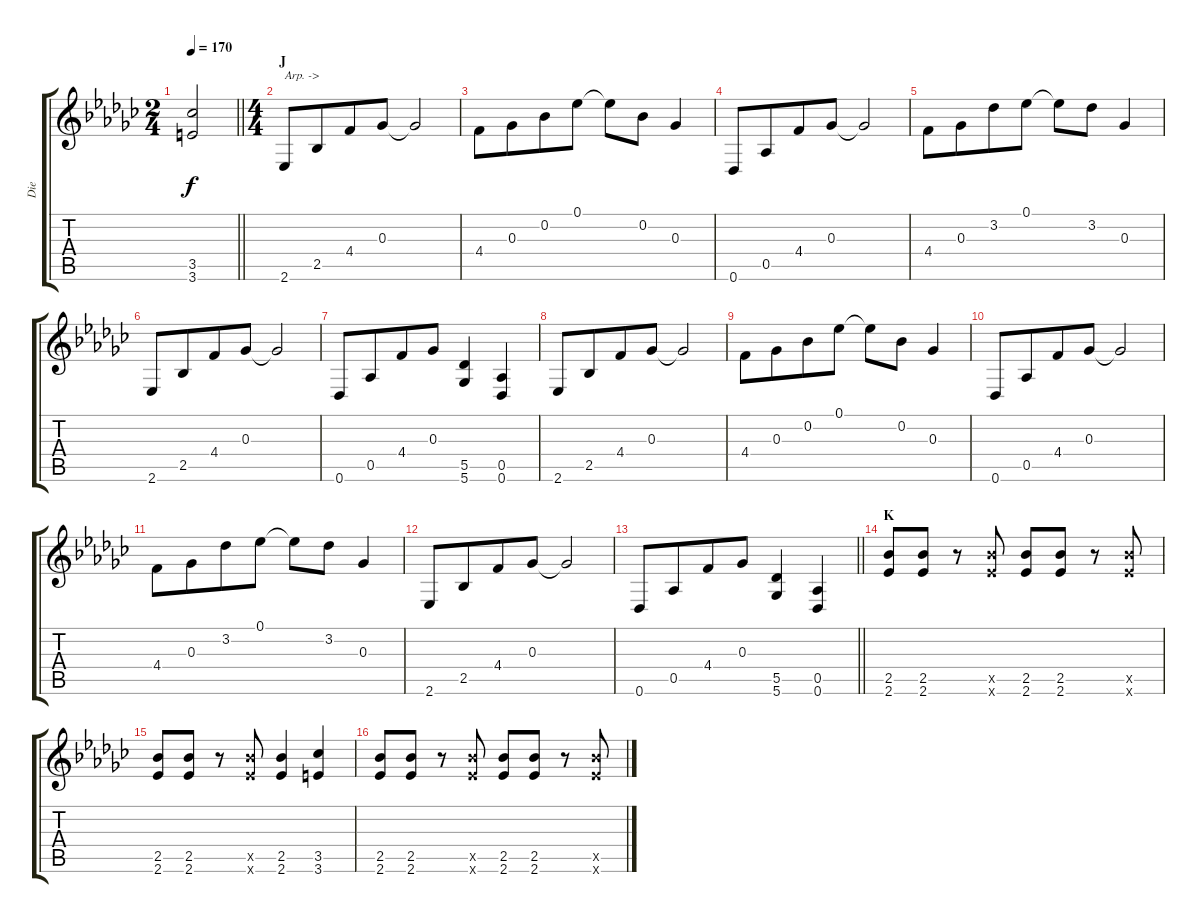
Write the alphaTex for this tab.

\track ("Die" "Die") {instrument distortionguitar}
\staff {score tabs}
\tuning (Eb4 Bb3 Gb3 Db3 Ab2 Db2) {hide}
\ts (2 4)
\section ("" "")
\tempo 170
\clef g2
\barLineRight lightlight
\ks ebminor
(3.5 3.6).2{ot 8vb dy f} |
\ts (4 4)
\section ("" "J")
2.6.8{txt "Arp. ->" beam Up} 2.5.8{beam Up beam merge} 4.4.8{beam Up} 0.3.8{beam Up} 0.3{t}.2 |
4.4.8 0.3.8{beam merge} 0.2.8 0.1.8 0.1{t}.8 0.2.8 0.3.4 |
0.6.8{beam Up} 0.5.8{beam Up beam merge} 4.4.8{beam Up} 0.3.8{beam Up} 0.3{t}.2 |
4.4.8 0.3.8{beam merge} 3.2.8 0.1.8 0.1{t}.8 3.2.8 0.3.4 |
2.6.8{beam Up} 2.5.8{beam Up beam merge} 4.4.8{beam Up} 0.3.8{beam Up} 0.3{t}.2 |
0.6.8{beam Up} 0.5.8{beam Up beam merge} 4.4.8{beam Up} 0.3.8{beam Up} (5.5 5.6).4 (0.5 0.6).4 |
2.6.8{beam Up} 2.5.8{beam Up beam merge} 4.4.8{beam Up} 0.3.8{beam Up} 0.3{t}.2 |
4.4.8 0.3.8{beam merge} 0.2.8 0.1.8 0.1{t}.8 0.2.8 0.3.4 |
0.6.8{beam Up} 0.5.8{beam Up beam merge} 4.4.8{beam Up} 0.3.8{beam Up} 0.3{t}.2 |
4.4.8 0.3.8{beam merge} 3.2.8 0.1.8 0.1{t}.8 3.2.8 0.3.4 |
2.6.8{beam Up} 2.5.8{beam Up beam merge} 4.4.8{beam Up} 0.3.8{beam Up} 0.3{t}.2 |
\barLineRight lightlight
0.6.8{beam Up} 0.5.8{beam Up beam merge} 4.4.8{beam Up} 0.3.8{beam Up} (5.5 5.6).4 (0.5 0.6).4 |
\section ("" "K")
(2.5 2.6).8{ot 8vb} (2.5 2.6).8{ot 8vb} r.8{ot 8vb} (2.5{x} 2.6{x}).8{ot 8vb} (2.5 2.6).8{ot 8vb} (2.5 2.6).8{ot 8vb} r.8{ot 8vb} (2.5{x} 2.6{x}).8{ot 8vb} |
(2.5 2.6).8{ot 8vb} (2.5 2.6).8{ot 8vb} r.8{ot 8vb} (2.5{x} 2.6{x}).8{ot 8vb} (2.5 2.6).4{ot 8vb} (3.5 3.6).4{ot 8vb} |
(2.5 2.6).8{ot 8vb} (2.5 2.6).8{ot 8vb} r.8{ot 8vb} (2.5{x} 2.6{x}).8{ot 8vb} (2.5 2.6).8{ot 8vb} (2.5 2.6).8{ot 8vb} r.8{ot 8vb} (2.5{x} 2.6{x}).8{ot 8vb}
